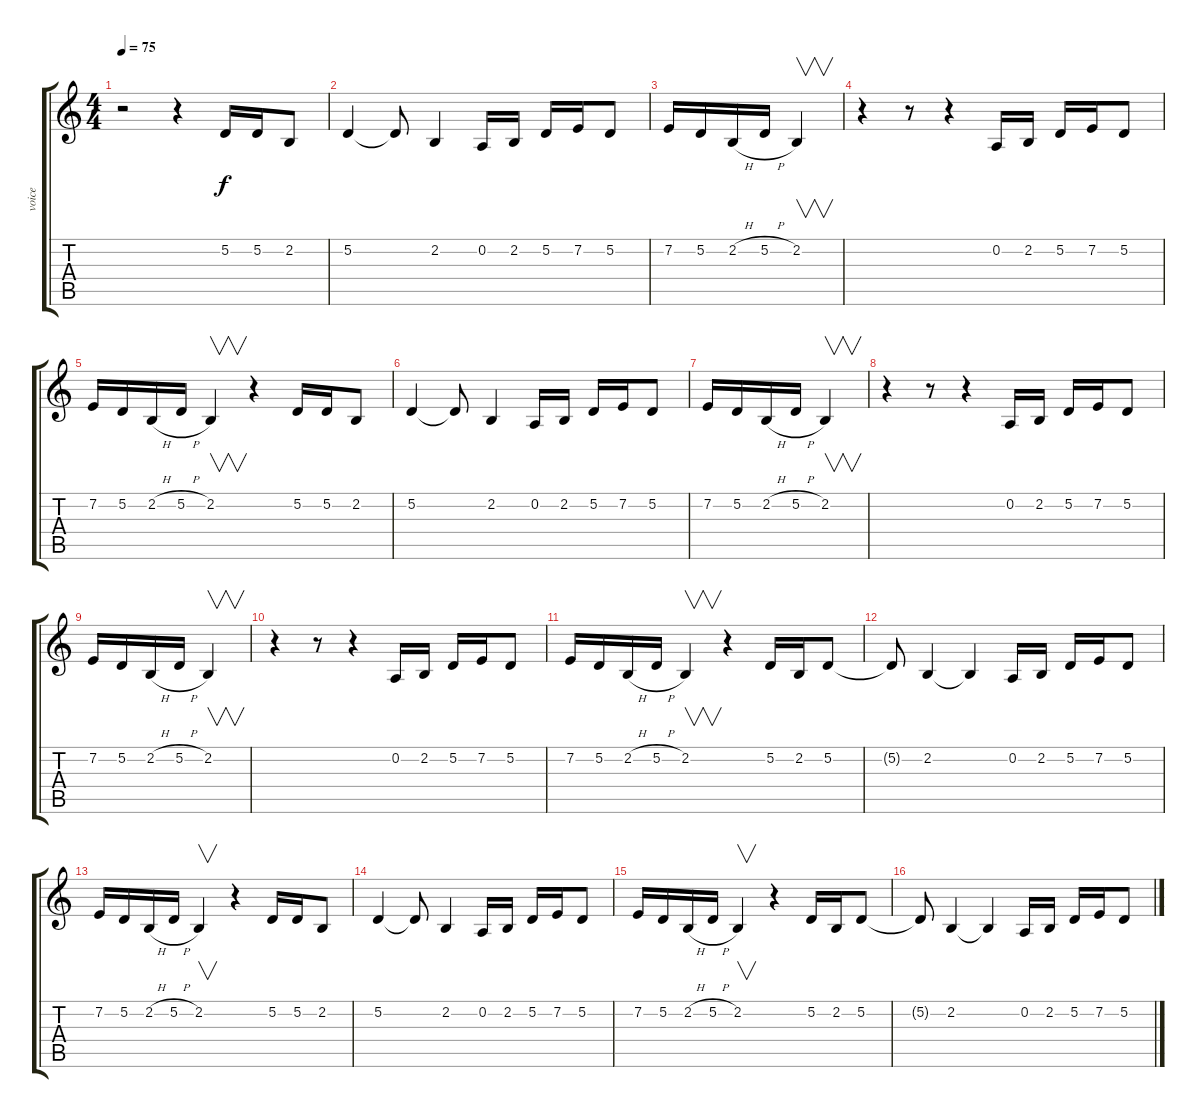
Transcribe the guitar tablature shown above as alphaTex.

\track ("voice" "voice") {instrument tenorsax}
\staff {score tabs}
\tuning (D4 A3 F3 C3 G2 D2) {hide}
\ts (4 4)
\tempo 75
\clef g2
\ks c
r.2{dy f} r.4 5.2.16 5.2.16 2.2.8 |
5.2.4 5.2{t}.8 2.2.4 0.2.16 2.2.16 5.2.16 7.2.16 5.2.8 |
7.2.16 5.2.16 2.2{h}.16 5.2{h}.16 2.2.4{v} |
r.4 r.8 r.4 0.2.16 2.2.16 5.2.16 7.2.16 5.2.8 |
7.2.16 5.2.16 2.2{h}.16 5.2{h}.16 2.2.4{v} r.4 5.2.16 5.2.16 2.2.8 |
5.2.4 5.2{t}.8 2.2.4 0.2.16 2.2.16 5.2.16 7.2.16 5.2.8 |
7.2.16 5.2.16 2.2{h}.16 5.2{h}.16 2.2.4{v} |
r.4 r.8 r.4 0.2.16 2.2.16 5.2.16 7.2.16 5.2.8 |
7.2.16 5.2.16 2.2{h}.16 5.2{h}.16 2.2.4{v} |
r.4 r.8 r.4 0.2.16 2.2.16 5.2.16 7.2.16 5.2.8 |
7.2.16 5.2.16 2.2{h}.16 5.2{h}.16 2.2.4{v} r.4 5.2.16 2.2.16 5.2.8 |
5.2{t}.8 2.2.4 2.2{t}.4 0.2.16 2.2.16 5.2.16 7.2.16 5.2.8 |
7.2.16 5.2.16 2.2{h}.16 5.2{h}.16 2.2.4{v} r.4 5.2.16 5.2.16 2.2.8 |
5.2.4 5.2{t}.8 2.2.4 0.2.16 2.2.16 5.2.16 7.2.16 5.2.8 |
7.2.16 5.2.16 2.2{h}.16 5.2{h}.16 2.2.4{v} r.4 5.2.16 2.2.16 5.2.8 |
5.2{t}.8 2.2.4 2.2{t}.4 0.2.16 2.2.16 5.2.16 7.2.16 5.2.8
